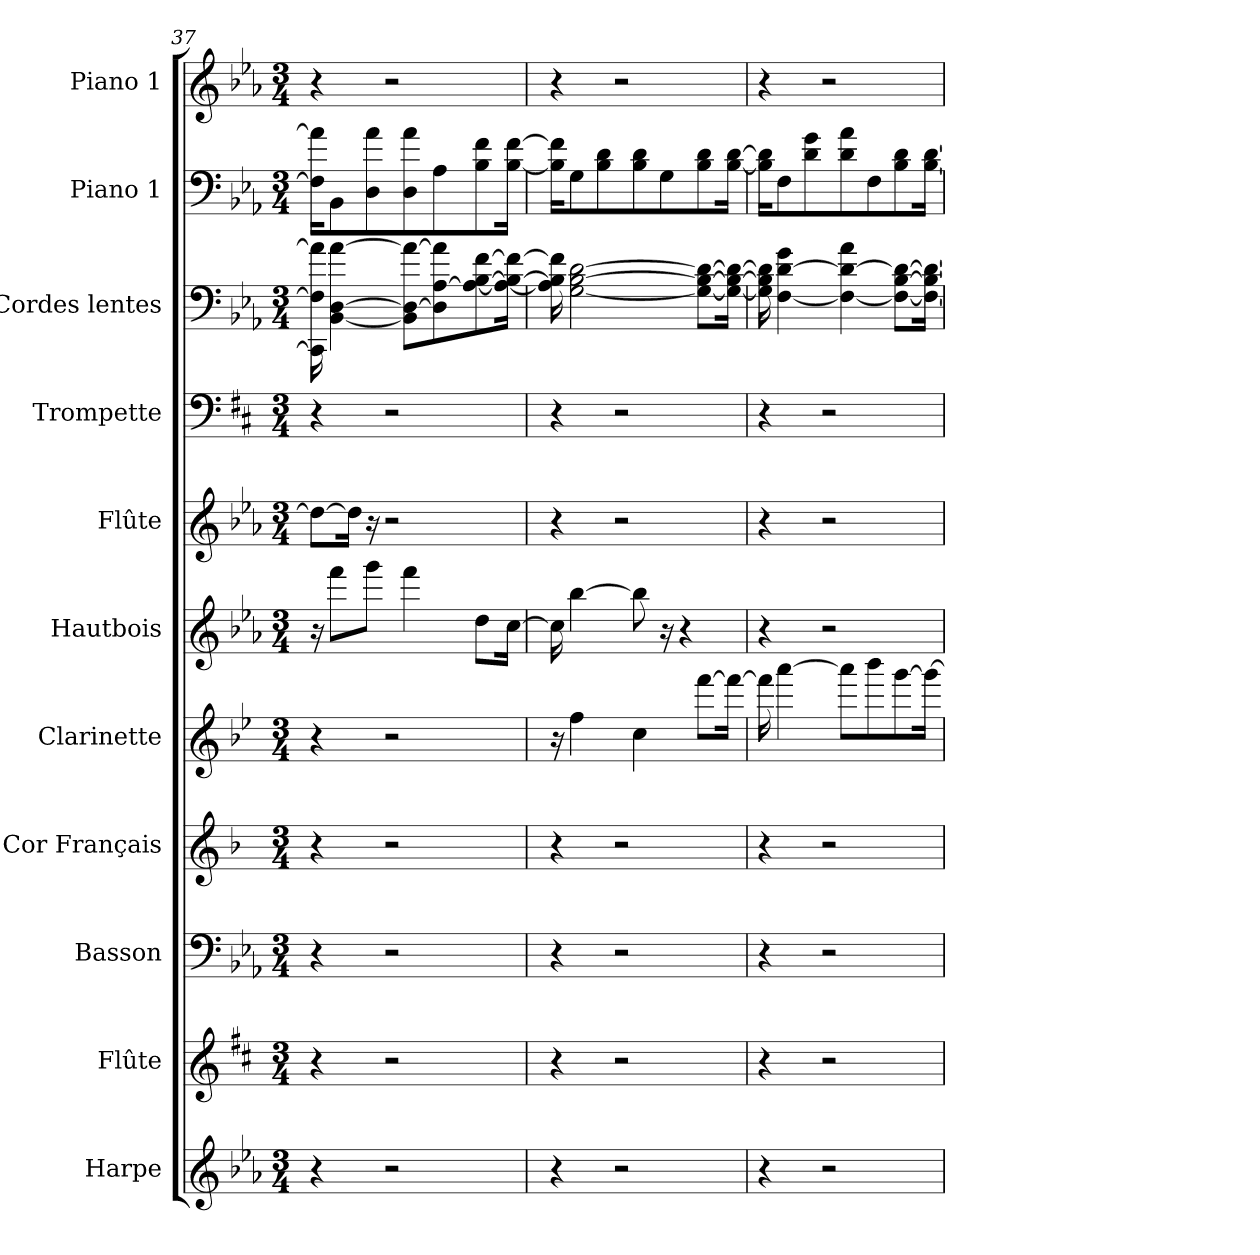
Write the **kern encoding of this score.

**kern	**kern	**kern	**kern	**kern	**kern	**kern	**kern	**kern	**kern	**kern
*part11	*part10	*part9	*part8	*part7	*part6	*part5	*part4	*part3	*part2	*part1
*staff11	*staff10	*staff9	*staff8	*staff7	*staff6	*staff5	*staff4	*staff3	*staff2	*staff1
*I"Harpe	*I"Flûte	*I"Basson	*I"Cor Français	*I"Clarinette	*I"Hautbois	*I"Flûte	*I"Trompette	*I"Cordes lentes	*I"Piano 1	*I"Piano 1
*I'Hp	*I'Fl	*I'Bsn	*	*I'Cl	*	*I'Fl	*I'Tpt	*	*I'Pno	*I'Pno
*clefG2	*clefG2	*clefF4	*clefG2	*clefG2	*clefG2	*clefG2	*clefF4	*clefF4	*clefF4	*clefG2
*	*	*	*ITrd4c7	*ITrd1c2	*	*	*ITrd1c2	*	*	*
*k[b-e-a-]	*k[f#c#]	*k[b-e-a-]	*k[b-e-]	*k[b-e-a-d-]	*k[b-e-a-]	*k[b-e-a-]	*k[]	*k[b-e-a-]	*k[b-e-a-]	*k[b-e-a-]
*E-:	*D:	*E-:	*B-:	*A-:	*E-:	*E-:	*C:	*E-:	*E-:	*E-:
*M3/4	*M3/4	*M3/4	*M3/4	*M3/4	*M3/4	*M3/4	*M3/4	*M3/4	*M3/4	*M3/4
=37	=37	=37	=37	=37	=37	=37	=37	=37	=37	=37
4r	4r	4r	4r	4r	16r	8dd\L_	4r	16CC\] 16F\] 16a-\]	16F\] 16a-\]KL	4r
.	.	.	.	.	8fff\L	.	.	[4BB-\ [4D\ [4a-\	8BB-\	.
.	.	.	.	.	.	16dd\Jk]	.	.	.	.
.	.	.	.	.	8ggg\J	16r	.	.	8D\ 8a-\	.
2r	2r	2r	2r	2r	.	2r	2r	.	.	2r
.	.	.	.	.	4fff\	.	.	8BB-\] 8D\_ 8a-\_L	8D\ 8a-\	.
.	.	.	.	.	.	.	.	8D\] [8A-\ 8a-\]	8A-\	.
.	.	.	.	.	8dd\L	.	.	8A-\_ [8B-\ [8f\	8B-\ 8f\	.
.	.	.	.	.	[16cc\Jk	.	.	16A-\_ 16B-\_ 16f\_Jk	[16B-\ [16f\Jk	.
!!LO:PB:g=z
=38	=38	=38	=38	=38	=38	=38	=38	=38	=38	=38
4r	4r	4r	4r	16r	16cc\]	4r	4r	16A-\] 16B-\] 16f\]	16B-\] 16f\]KL	4r
.	.	.	.	4ee-\	[4bb-\	.	.	[2G\ [2B-\ [2d\	8G\	.
.	.	.	.	.	.	.	.	.	8B-\ 8d\	.
2r	2r	2r	2r	.	.	2r	2r	.	.	2r
.	.	.	.	4b-\	8bb-\]	.	.	.	8B-\ 8d\	.
.	.	.	.	.	16r	.	.	.	8G\	.
.	.	.	.	.	4r	.	.	.	.	.
.	.	.	.	[8eee-\L	.	.	.	8G\_ 8B-\_ 8d\_L	8B-\ 8d\	.
.	.	.	.	16eee-\Jk_	.	.	.	16G\_ 16B-\_ 16d\_Jk	[16B-\ [16d\Jk	.
=39	=39	=39	=39	=39	=39	=39	=39	=39	=39	=39
4r	4r	4r	4r	16eee-\]	4r	4r	4r	16G\] 16B-\] 16d\]	16B-\] 16d\]KL	4r
.	.	.	.	[4ggg\	.	.	.	[4F\ [4d\ 4g\	8F\	.
.	.	.	.	.	.	.	.	.	8d\ 8g\	.
2r	2r	2r	2r	.	2r	2r	2r	.	.	2r
.	.	.	.	8ggg\L]	.	.	.	4F\_ 4d\_ 4a-\	8d\ 8a-\	.
.	.	.	.	8aaa-\	.	.	.	.	8F\	.
.	.	.	.	[8fff\	.	.	.	8F\_ [8B-\ 8d\_L	8B-\ 8d\	.
.	.	.	.	16fff\Jk_	.	.	.	16F\_ 16B-\_ 16d\_Jk	[16B-\ [16d\Jk	.
=	=	=	=	=	=	=	=	=	=	=
*-	*-	*-	*-	*-	*-	*-	*-	*-	*-	*-
